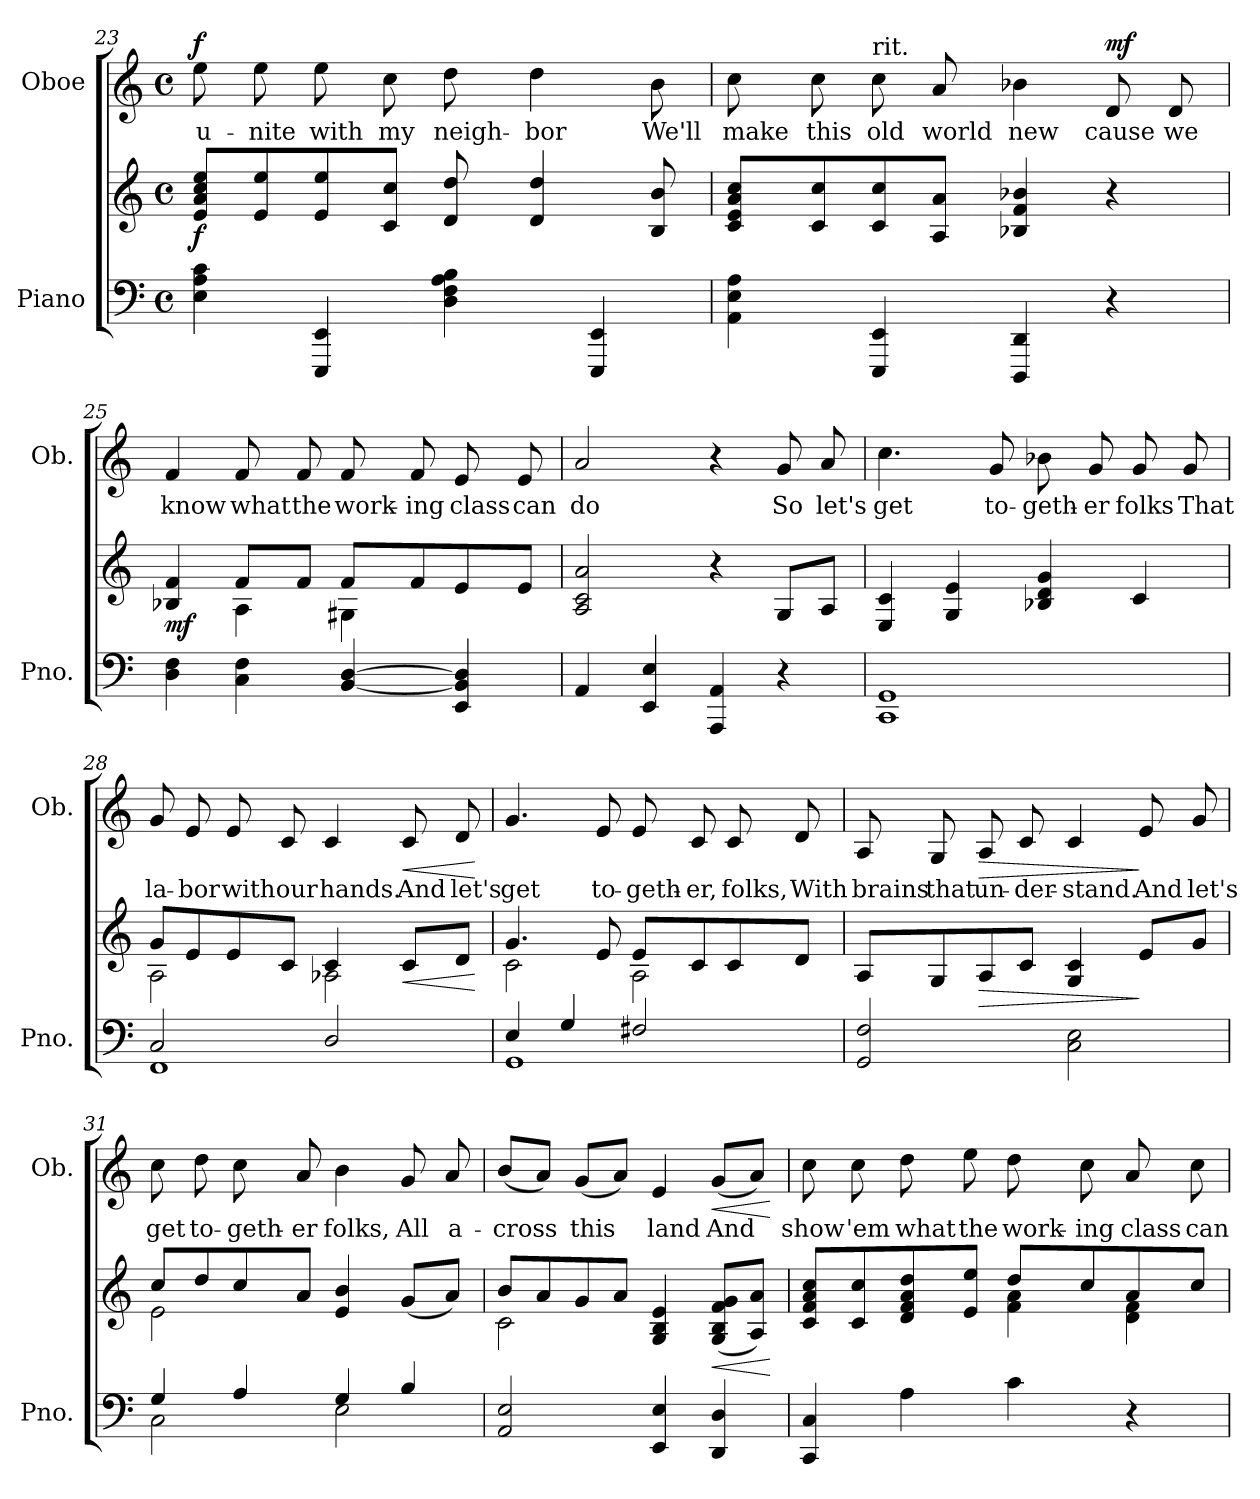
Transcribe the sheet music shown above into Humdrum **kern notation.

**kern	**kern	**dynam	**kern	**text	**dynam
*part2	*part2	*part2	*part1	*part1	*part1
*staff3	*staff2	*staff2/3	*staff1	*staff1	*staff1
*I"Piano	*	*	*I"Oboe	*	*
*I'Pno.	*	*	*I'Ob.	*	*
*clefF4	*clefG2	*	*clefG2	*	*
*k[]	*k[]	*	*k[]	*	*
*M4/4	*M4/4	*	*M4/4	*	*
*met(c)	*met(c)	*	*met(c)	*	*
=23	=23	=23	=23	=23	=23
!	!	!LO:DY:b	!	!LO:LY:b	!LO:DY:a
4E\ 4A\ 4c\	8e/ 8a/ 8cc/ 8ee/L	f	8ee\	u-	f
!	!	!	!	!LO:LY:b	!
.	8e/ 8ee/	.	8ee\	-nite	.
!	!	!	!	!LO:LY:b	!
4EEE/ 4EE/	8e/ 8ee/	.	8ee\	with	.
!	!	!	!	!LO:LY:b	!
.	8c/ 8cc/J	.	8cc\	my	.
!	!	!	!	!LO:LY:b	!
4D\ 4F\ 4A\ 4B\	8d/ 8dd/	.	8dd\	neigh-	.
!	!	!	!	!LO:LY:b	!
.	4d/ 4dd/	.	4dd\	-bor	.
4EEE/ 4EE/	.	.	.	.	.
!	!	!	!	!LO:LY:b	!
.	8B/ 8b/	.	8b\	We'll	.
!!LO:PB:g=z
=24	=24	=24	=24	=24	=24
!	!	!	!	!LO:LY:b	!
4AA\ 4E\ 4A\	8c/ 8e/ 8a/ 8cc/L	.	8cc\	make	.
!	!	!	!	!LO:LY:b	!
.	8c/ 8cc/	.	8cc\	this	.
!	!	!	!LO:TX:a:t=rit.	!	!
!	!	!	!	!LO:LY:b	!
4EEE/ 4EE/	8c/ 8cc/	.	8cc\	old	.
!	!	!	!	!LO:LY:b	!
.	8A/ 8a/J	.	8a/	world	.
!	!	!	!	!LO:LY:b	!
4DDD/ 4DD/	4B-X/ 4f/ 4b-X/	.	4b-X\	new	.
!	!	!	!	!LO:LY:b	!LO:DY:a
4r	4r	.	8d/	cause	mf
!	!	!	!	!LO:LY:b	!
.	.	.	8d/	we	.
=25	=25	=25	=25	=25	=25
*	*^	*	*	*	*
!	!	!	!LO:DY:b	!	!LO:LY:b	!
4D\ 4F\	4B-X/ 4f/	4ryy	mf	4f/	know	.
!	!	!	!	!	!LO:LY:b	!
4C\ 4F\	8f/L	4A\	.	8f/	what	.
!	!	!	!	!	!LO:LY:b	!
.	8f/J	.	.	8f/	the	.
!	!	!	!	!	!LO:LY:b	!
[4BB/ [4D/	8f/L	4G#X\	.	8f/	work-	.
!	!	!	!	!	!LO:LY:b	!
.	8f/	.	.	8f/	-ing	.
!	!	!	!	!	!LO:LY:b	!
4EE/ 4BB/] 4D/]	8e/	4ryy	.	8e/	class	.
!	!	!	!	!	!LO:LY:b	!
.	8e/J	.	.	8e/	can	.
*	*v	*v	*	*	*	*
=26	=26	=26	=26	=26	=26
!	!	!	!	!LO:LY:b	!
4AA/	2A/ 2c/ 2a/	.	2a/	do	.
4EE/ 4E/	.	.	.	.	.
4AAA/ 4AA/	4r	.	4r	.	.
!	!	!	!	!LO:LY:b	!
4r	8G/L	.	8g/	So	.
!	!	!	!	!LO:LY:b	!
.	8A/J	.	8a/	let's	.
!!LO:LB:g=z
=27	=27	=27	=27	=27	=27
!	!	!	!	!LO:LY:b	!
1CC 1GG	4E/ 4c/	.	4.cc\	get	.
.	4G/ 4e/	.	.	.	.
!	!	!	!	!LO:LY:b	!
.	.	.	8g/	to-	.
!	!	!	!	!LO:LY:b	!
.	4B-X/ 4d/ 4g/	.	8b-X\	-geth-	.
!	!	!	!	!LO:LY:b	!
.	.	.	8g/	-er	.
!	!	!	!	!LO:LY:b	!
.	4c/	.	8g/	folks	.
!	!	!	!	!LO:LY:b	!
.	.	.	8g/	That	.
=28	=28	=28	=28	=28	=28
*^	*^	*	*	*	*
!	!	!	!	!	!	!LO:LY:b	!
2C/	1FF	8g/L	2A\	.	8g/	la-	.
!	!	!	!	!	!	!LO:LY:b	!
.	.	8e/	.	.	8e/	-bor	.
!	!	!	!	!	!	!LO:LY:b	!
.	.	8e/	.	.	8e/	with	.
!	!	!	!	!	!	!LO:LY:b	!
.	.	8c/J	.	.	8c/	our	.
!	!	!	!	!	!	!LO:LY:b	!
2D/	.	4c/	2A-X\	.	4c/	hands.	.
!	!	!	!	!LO:HP:b	!	!LO:LY:b	!LO:HP:b
.	.	8c/L	.	<	8c/	And	<
!	!	!	!	!	!	!LO:LY:b	!
.	.	8d/J	.	.	8d/	let's	.
*v	*v	*	*	*	*	*	*
*	*v	*v	*	*	*	*
.	.	[	.	.	[
=29	=29	=29	=29	=29	=29
*^	*^	*	*	*	*
!	!	!	!	!	!	!LO:LY:b	!
4E/	1GG	4.g/	2c\	.	4.g/	get	.
4G/	.	.	.	.	.	.	.
!	!	!	!	!	!	!LO:LY:b	!
.	.	8e/	.	.	8e/	to-	.
!	!	!	!	!	!	!LO:LY:b	!
2F#X/	.	8e/L	2A\	.	8e/	-geth-	.
!	!	!	!	!	!	!LO:LY:b	!
.	.	8c/	.	.	8c/	-er,	.
!	!	!	!	!	!	!LO:LY:b	!
.	.	8c/	.	.	8c/	folks,	.
!	!	!	!	!	!	!LO:LY:b	!
.	.	8d/J	.	.	8d/	With	.
*v	*v	*	*	*	*	*	*
*	*v	*v	*	*	*	*
!!LO:LB:g=z
=30	=30	=30	=30	=30	=30
!	!	!	!	!LO:LY:b	!
2GG/ 2F/	8A/L	.	8A/	brains	.
!	!	!	!	!LO:LY:b	!
.	8G/	.	8G/	that	.
!	!	!LO:HP:b	!	!LO:LY:b	!LO:HP:b
.	8A/	>	8A/	un-	>
!	!	!	!	!LO:LY:b	!
.	8c/J	.	8c/	-der-	.
!	!	!	!	!LO:LY:b	!
2C\ 2E\	4G/ 4c/	.	4c/	-stand.	.
!	!	!	!	!LO:LY:b	!
.	8e/L	]	8e/	And	]
!	!	!	!	!LO:LY:b	!
.	8g/J	.	8g/	let's	.
=31	=31	=31	=31	=31	=31
*^	*^	*	*	*	*
!	!	!	!	!	!	!LO:LY:b	!
4G/	2C\	8cc/L	2e\	.	8cc\	get	.
!	!	!	!	!	!	!LO:LY:b	!
.	.	8dd/	.	.	8dd\	to-	.
!	!	!	!	!	!	!LO:LY:b	!
4A/	.	8cc/	.	.	8cc\	-geth-	.
!	!	!	!	!	!	!LO:LY:b	!
.	.	8a/J	.	.	8a/	-er	.
!	!	!	!	!	!	!LO:LY:b	!
4G/	2E\	4e/ 4b/	2ryy	.	4b\	folks,	.
!	!	!	!	!	!	!LO:LY:b	!
4B/	.	(8g/L	.	.	8g/	All	.
!	!	!	!	!	!	!LO:LY:b	!
.	.	8a/J)	.	.	8a/	a-	.
*v	*v	*	*	*	*	*	*
=32	=32	=32	=32	=32	=32	=32
!	!	!	!	!	!LO:LY:b	!
2AA/ 2E/	8b/L	2c\	.	(8b/L	-cross	.
.	8a/	.	.	8a/J)	.	.
!	!	!	!	!	!LO:LY:b	!
.	8g/	.	.	(8g/L	this	.
.	8a/J	.	.	8a/J)	.	.
!	!	!	!	!	!LO:LY:b	!
4EE/ 4E/	4G/ 4B/ 4e/	2ryy	.	4e/	land	.
!	!	!	!LO:HP:b	!	!LO:LY:b	!LO:HP:b
4DD/ 4D/	(8G/ 8B/ 8f/ 8g/L	.	<	(8g/L	And	<
.	8A/ 8a/J)	.	.	8a/J)	.	.
*	*v	*v	*	*	*	*
.	.	[	.	.	[
!!LO:LB:g=z
=33	=33	=33	=33	=33	=33
*	*^	*	*	*	*
!	!	!	!	!	!LO:LY:b	!
4CC/ 4C/	8c/ 8f/ 8a/ 8cc/L	2ryy	.	8cc\	show	.
!	!	!	!	!	!LO:LY:b	!
.	8c/ 8cc/	.	.	8cc\	'em	.
!	!	!	!	!	!LO:LY:b	!
4A\	8d/ 8f/ 8a/ 8dd/	.	.	8dd\	what	.
!	!	!	!	!	!LO:LY:b	!
.	8e/ 8ee/J	.	.	8ee\	the	.
!	!	!	!	!	!LO:LY:b	!
4c\	8dd/L	4f\ 4a\	.	8dd\	work-	.
!	!	!	!	!	!LO:LY:b	!
.	8cc/	.	.	8cc\	-ing	.
!	!	!	!	!	!LO:LY:b	!
4r	8a/	4d\ 4f\	.	8a/	class	.
!	!	!	!	!	!LO:LY:b	!
.	8cc/J	.	.	8cc\	can	.
*	*v	*v	*	*	*	*
=	=	=	=	=	=
*-	*-	*-	*-	*-	*-
